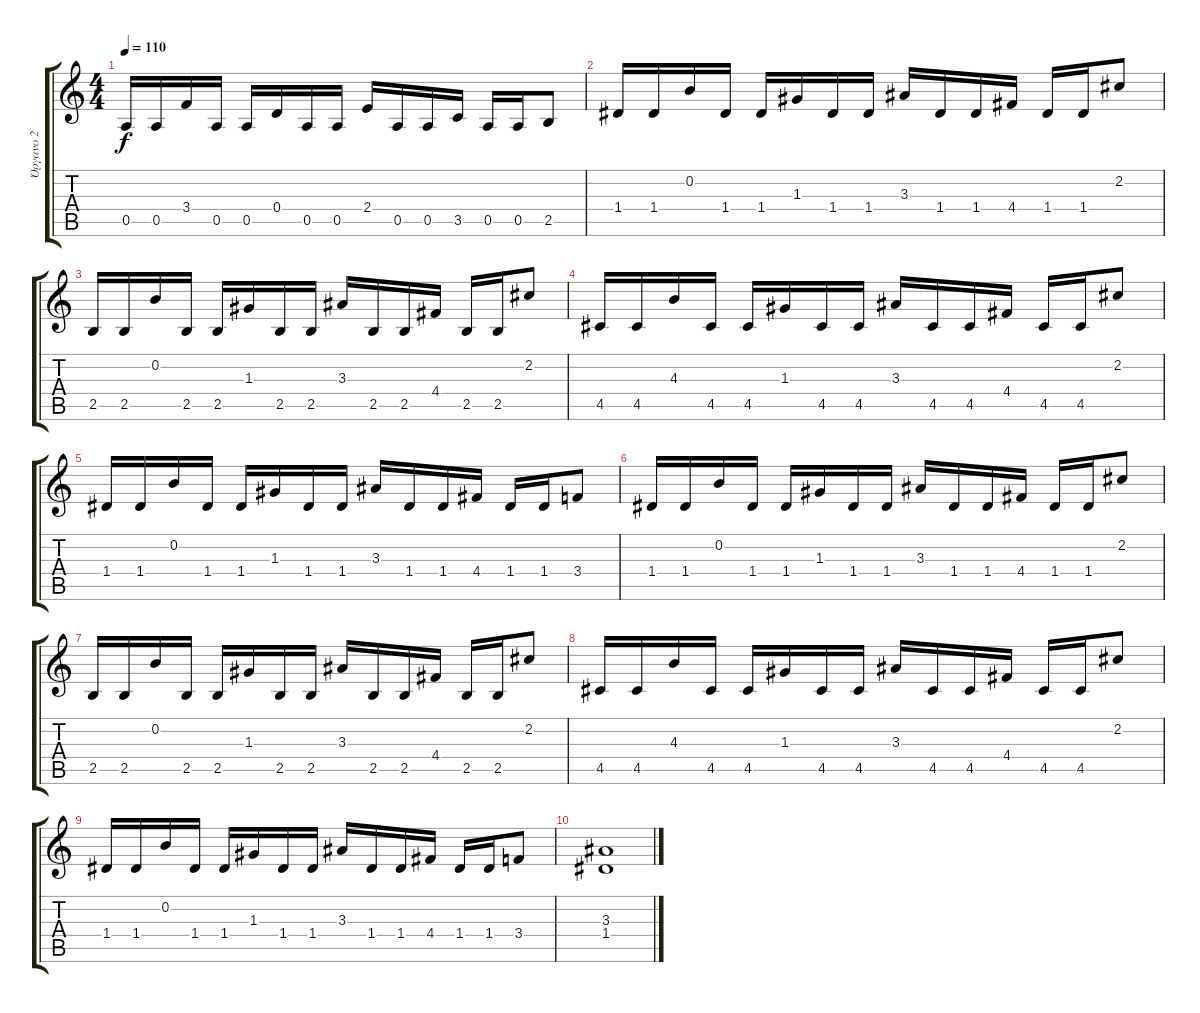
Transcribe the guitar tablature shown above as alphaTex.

\track ("Όργανο 2" "Όργανο 2") {instrument distortionguitar}
\staff {score tabs}
\tuning (E4 B3 G3 D3 A2 E2) {hide}
\ts (4 4)
\tempo 110
\clef g2
\ks c
0.5.16{dy f} 0.5.16 3.4.16 0.5.16 0.5.16 0.4.16 0.5.16 0.5.16 2.4.16 0.5.16 0.5.16 3.5.16 0.5.16 0.5.16 2.5.8 |
1.4.16 1.4.16 0.2.16 1.4.16 1.4.16 1.3.16 1.4.16 1.4.16 3.3.16 1.4.16 1.4.16 4.4.16 1.4.16 1.4.16 2.2.8 |
2.5.16 2.5.16 0.2.16 2.5.16 2.5.16 1.3.16 2.5.16 2.5.16 3.3.16 2.5.16 2.5.16 4.4.16 2.5.16 2.5.16 2.2.8 |
4.5.16 4.5.16 4.3.16 4.5.16 4.5.16 1.3.16 4.5.16 4.5.16 3.3.16 4.5.16 4.5.16 4.4.16 4.5.16 4.5.16 2.2.8 |
1.4.16 1.4.16 0.2.16 1.4.16 1.4.16 1.3.16 1.4.16 1.4.16 3.3.16 1.4.16 1.4.16 4.4.16 1.4.16 1.4.16 3.4.8 |
1.4.16 1.4.16 0.2.16 1.4.16 1.4.16 1.3.16 1.4.16 1.4.16 3.3.16 1.4.16 1.4.16 4.4.16 1.4.16 1.4.16 2.2.8 |
2.5.16 2.5.16 0.2.16 2.5.16 2.5.16 1.3.16 2.5.16 2.5.16 3.3.16 2.5.16 2.5.16 4.4.16 2.5.16 2.5.16 2.2.8 |
4.5.16 4.5.16 4.3.16 4.5.16 4.5.16 1.3.16 4.5.16 4.5.16 3.3.16 4.5.16 4.5.16 4.4.16 4.5.16 4.5.16 2.2.8 |
1.4.16 1.4.16 0.2.16 1.4.16 1.4.16 1.3.16 1.4.16 1.4.16 3.3.16 1.4.16 1.4.16 4.4.16 1.4.16 1.4.16 3.4.8 |
(3.3 1.4).1
